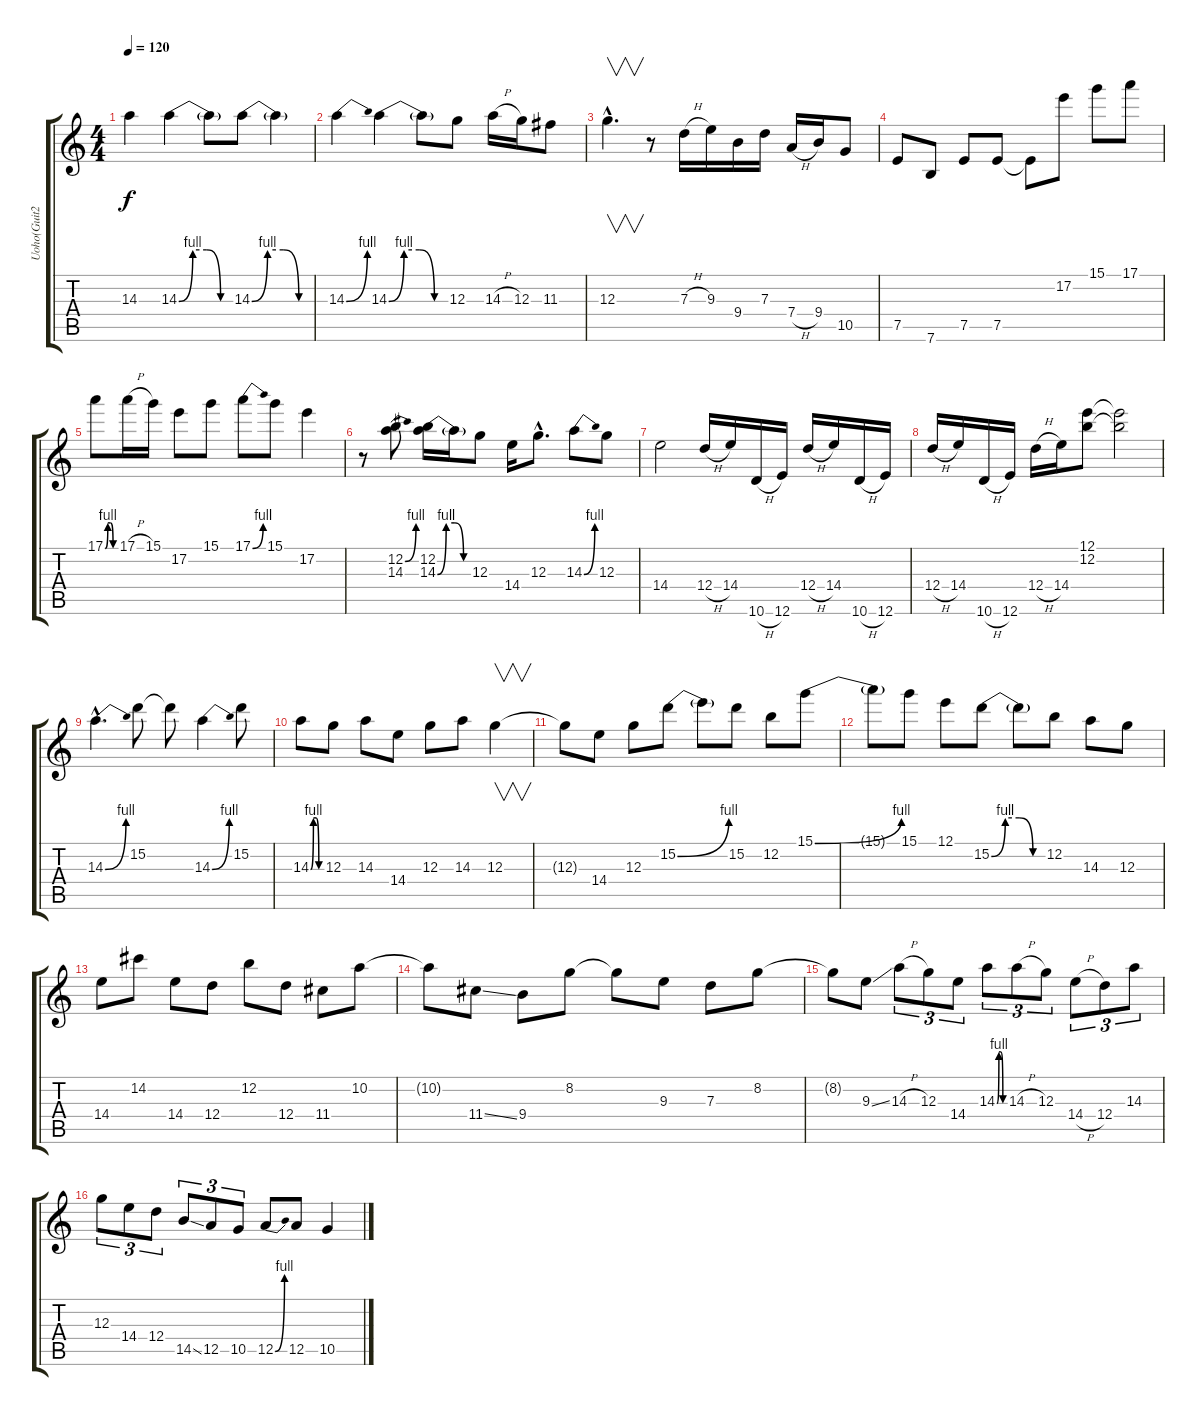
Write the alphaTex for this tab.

\track ("Uoho(Guit2)" "Uoho(Guit2") {instrument distortionguitar}
\staff {score tabs}
\tuning (E4 B3 G3 D3 A2 E2) {hide}
\ts (4 4)
\tempo 120
\clef g2
\ks c
14.3{t}.4{dy f} 14.3{be (custom 0 0 15 4 30 4 45 0 60 0)}.4 14.3{t}.8 14.3{be (custom 0 0 15 4 30 4 45 0 60 0)}.8 14.3{t}.4 |
14.3{be (bend 0 0 60 4)}.4 14.3{be (custom 0 0 15 4 30 4 45 0 60 0)}.4 14.3{t}.8 12.3.8 14.3{h}.16 12.3.16 11.3.8 |
12.3{hac}.4{v d} r.8 7.3{h}.16 9.3.16 9.4.16 7.3.16 7.4{h}.16 9.4.16 10.5.8 |
7.5.8 7.6.8 7.5.8 7.5.8 7.5{t}.8 17.2.8 15.1.8 17.1.8 |
17.1{be (custom 0 0 15 4 30 4 45 0 60 0)}.8 17.1{h}.16 15.1.16 17.2.8 15.1.8 17.1{be (bend 0 0 60 4)}.8 15.1.8 17.2.4 |
r.8 (12.2{be (bend 0 0 60 4)} 14.3).8 (12.2 14.3{be (custom 0 0 15 4 30 4 45 0 60 0)}).16 14.3{t}.16 12.3.8 14.4.16 12.3{hac}.8{d} 14.3{be (bend 0 0 60 4)}.8 12.3.8 |
14.4.2 12.4{h}.16 14.4.16 10.6{h}.16 12.6.16 12.4{h}.16 14.4.16 10.6{h}.16 12.6.16 |
12.4{h}.16 14.4.16 10.6{h}.16 12.6.16 12.4{h}.16 14.4.16 (12.1 12.2).8 (12.1{t} 12.2{t}).2 |
14.3{be (bend 0 0 60 4) hac}.4{d} 15.2.8 15.2{t}.8 14.3{be (bend 0 0 60 4)}.4 15.2.8 |
14.3{be (custom 0 0 15 4 30 4 45 0 60 0)}.8 12.3.8 14.3.8 14.4.8 12.3.8 14.3.8 12.3.4{v} |
12.3{t}.8 14.4.8 12.3.8 15.2{be (bend 0 0 60 4)}.8 15.2{t}.8 15.2.8 12.2.8 15.1{be (bend 0 0 60 4)}.8 |
15.1{t}.8 15.1.8 12.1.8 15.2{be (custom 0 0 15 4 30 4 45 0 60 0)}.8 15.2{t}.8 12.2.8 14.3.8 12.3.8 |
14.4.8 14.2.8 14.4.8 12.4.8 12.2.8 12.4.8 11.4.8 10.2.8 |
10.2{t}.8 11.4{ss}.8 9.4.8 8.2.8 8.2{t}.8 9.3.8 7.3.8 8.2.8 |
8.2{t}.8 9.3{ss}.8 14.3{h}.8{tu (3 2)} 12.3.8{tu (3 2)} 14.4.8{tu (3 2)} 14.3{be (custom 0 0 15 4 30 4 45 0 60 0)}.8{tu (3 2)} 14.3{h}.8{tu (3 2)} 12.3.8{tu (3 2)} 14.4{h}.8{tu (3 2)} 12.4.8{tu (3 2)} 14.3.8{tu (3 2)} |
12.3.8{tu (3 2)} 14.4.8{tu (3 2)} 12.4.8{tu (3 2)} 14.5{ss}.8{tu (3 2)} 12.5.8{tu (3 2)} 10.5.8{tu (3 2)} 12.5{be (bend 0 0 60 4)}.8 12.5.8 10.5.4
